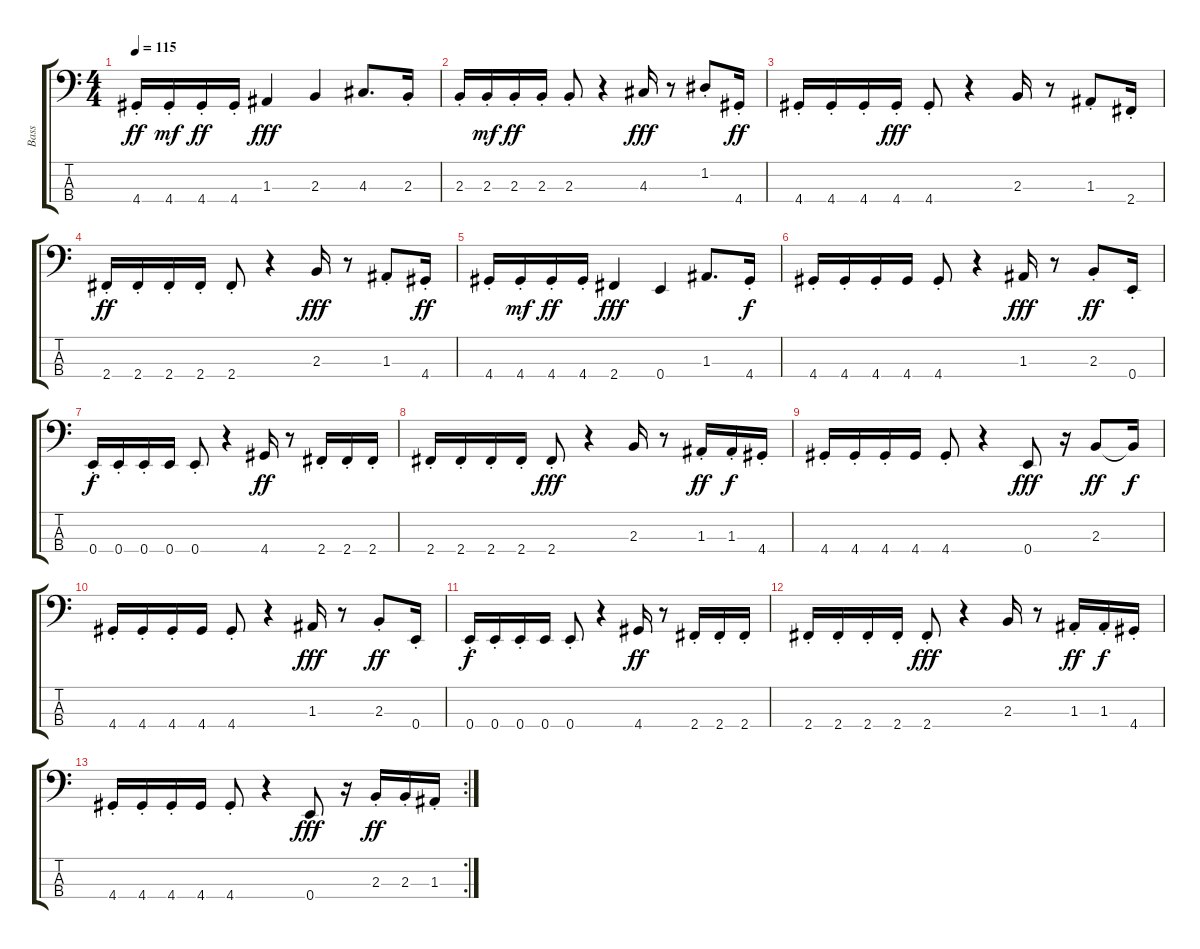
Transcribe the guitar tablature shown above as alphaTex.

\track ("Bass" "Bass") {instrument synthbass1}
\staff {score tabs}
\tuning (G2 D2 A1 E1) {hide}
\ts (4 4)
\tempo 115
\clef f4
\ks c
4.4{st}.16{dy ff} 4.4{st}.16{dy mf} 4.4{st}.16{dy ff} 4.4{st}.16 1.3.4{dy fff} 2.3.4 4.3.8{d} 2.3{st}.16 |
2.3{st}.16 2.3{st}.16{dy mf} 2.3{st}.16{dy ff} 2.3{st}.16 2.3{st}.8 r.4 4.3.16{dy fff} r.8 1.2{st}.8 4.4{st}.16{dy ff} |
4.4{st}.16 4.4{st}.16 4.4{st}.16 4.4{st}.16{dy fff} 4.4{st}.8 r.4 2.3.16 r.8 1.3{st}.8 2.4{st}.16 |
2.4{st}.16{dy ff} 2.4{st}.16 2.4{st}.16 2.4{st}.16 2.4{st}.8 r.4 2.3.16{dy fff} r.8 1.3{st}.8 4.4{st}.16{dy ff} |
4.4{st}.16 4.4{st}.16{dy mf} 4.4{st}.16{dy ff} 4.4{st}.16 2.4.4{dy fff} 0.4.4 1.3.8{d} 4.4{st}.16{dy f} |
4.4{st}.16 4.4{st}.16 4.4{st}.16 4.4.16 4.4{st}.8 r.4 1.3.16{dy fff} r.8 2.3{st}.8{dy ff} 0.4{st}.16 |
0.4{st}.16{dy f} 0.4{st}.16 0.4{st}.16 0.4.16 0.4{st}.8 r.4 4.4.16{dy ff} r.8 2.4{st}.16 2.4{st}.16 2.4{st}.16 |
2.4{st}.16 2.4{st}.16 2.4{st}.16 2.4{st}.16 2.4{st}.8{dy fff} r.4 2.3.16 r.8 1.3{st}.16{dy ff} 1.3{st}.16{dy f} 4.4{st}.16 |
4.4{st}.16 4.4{st}.16 4.4{st}.16 4.4.16 4.4{st}.8 r.4 0.4.8{dy fff} r.16 2.3.8{dy ff} 2.3{t}.16{dy f} |
4.4{st}.16 4.4{st}.16 4.4{st}.16 4.4.16 4.4{st}.8 r.4 1.3.16{dy fff} r.8 2.3{st}.8{dy ff} 0.4{st}.16 |
0.4{st}.16{dy f} 0.4{st}.16 0.4{st}.16 0.4.16 0.4{st}.8 r.4 4.4.16{dy ff} r.8 2.4{st}.16 2.4{st}.16 2.4{st}.16 |
2.4{st}.16 2.4{st}.16 2.4{st}.16 2.4{st}.16 2.4{st}.8{dy fff} r.4 2.3.16 r.8 1.3{st}.16{dy ff} 1.3{st}.16{dy f} 4.4{st}.16 |
\rc 2
4.4{st}.16 4.4{st}.16 4.4{st}.16 4.4.16 4.4{st}.8 r.4 0.4.8{dy fff} r.16 2.3{st}.16{dy ff} 2.3{st}.16 1.3{st}.16
